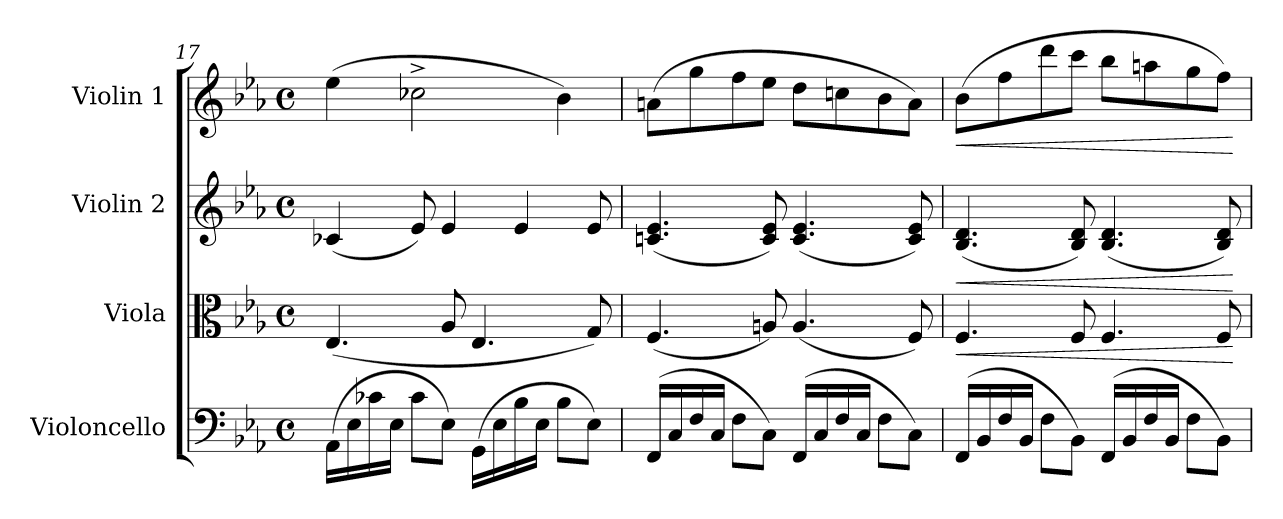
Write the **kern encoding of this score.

**kern	**kern	**dynam	**kern	**dynam	**kern	**dynam
*part4	*part3	*part3	*part2	*part2	*part1	*part1
*staff4	*staff3	*staff3	*staff2	*staff2	*staff1	*staff1
*I"Violoncello	*I"Viola	*	*I"Violin 2	*	*I"Violin 1	*
*I'Vc	*I'Vla	*	*I'Vln	*	*I'Vln	*
!!LO:PB:g=z
*clefF4	*clefC3	*	*clefG2	*	*clefG2	*
*k[b-e-a-]	*k[b-e-a-]	*	*k[b-e-a-]	*	*k[b-e-a-]	*
*M4/4	*M4/4	*	*M4/4	*	*M4/4	*
*met(c)	*met(c)	*	*met(c)	*	*met(c)	*
=17	=17	=17	=17	=17	=17	=17
(16AA-\LL	(4.E-/	.	(4c-X/	.	(>4ee-\	.
16E-\	.	.	.	.	.	.
16c-X\	.	.	.	.	.	.
16E-\JJ	.	.	.	.	.	.
8c-\L	.	.	8e-/)	.	2cc-X^\	.
8E-\J)	8A-/	.	4e-/	.	.	.
(16GG\LL	4.E-/	.	.	.	.	.
16E-\	.	.	.	.	.	.
16B-\	.	.	4e-/	.	.	.
16E-\JJ	.	.	.	.	.	.
8B-\L	.	.	.	.	4b-\)	.
8E-\J)	8G/)	.	8e-/	.	.	.
=18	=18	=18	=18	=18	=18	=18
(16FF/LL	(4.F/	.	(4.cn/ 4.e-/	.	(>8an\L	.
16C/	.	.	.	.	.	.
16F/	.	.	.	.	8gg\	.
16C/JJ	.	.	.	.	.	.
8F\L	.	.	.	.	8ff\	.
8C\J)	8An/)	.	8c/ 8e-/)	.	8ee-\J	.
(16FF/LL	(4.A/	.	(4.c/ 4.e-/	.	8dd\L	.
16C/	.	.	.	.	.	.
16F/	.	.	.	.	8ccn\	.
16C/JJ	.	.	.	.	.	.
8F\L	.	.	.	.	8b-\	.
8C\J)	8F/)	.	8c/ 8e-/)	.	8a\J)	.
=19	=19	=19	=19	=19	=19	=19
!	!	!LO:HP:b	!	!LO:HP:b	!	!LO:HP:b
(16FF/LL	4.F/	<	(4.B-/ 4.d/	<	(>8b-\L	<
16BB-/	.	.	.	.	.	.
16F/	.	.	.	.	8ff\	.
16BB-/JJ	.	.	.	.	.	.
8F\L	.	.	.	.	8ddd\	.
8BB-\J)	8F/	.	8B-/ 8d/)	.	8ccc\J	.
(16FF/LL	4.F/	.	(4.B-/ 4.d/	.	8bb-\L	.
16BB-/	.	.	.	.	.	.
16F/	.	.	.	.	8aan\	.
16BB-/JJ	.	.	.	.	.	.
8F\L	.	.	.	.	8gg\	.
8BB-\J)	8F/	.	8B-/ 8d/)	.	8ff\J)	.
.	.	[	.	[	.	[
=	=	=	=	=	=	=
*-	*-	*-	*-	*-	*-	*-
